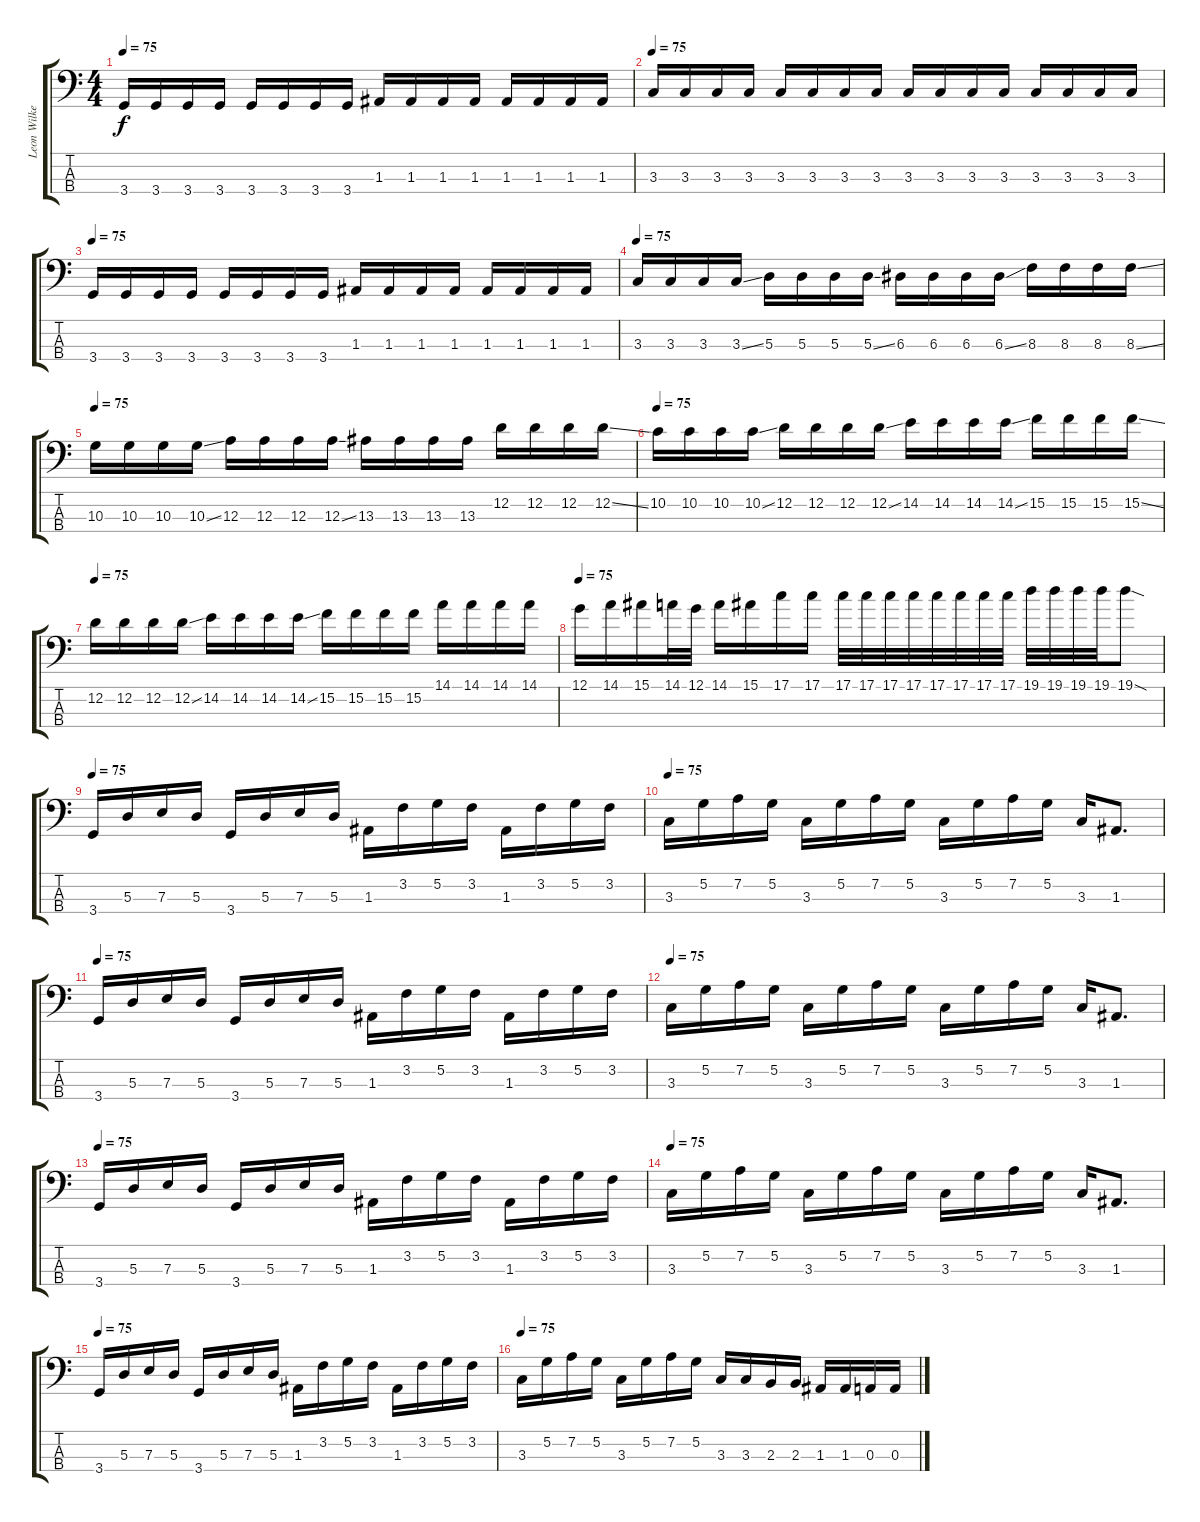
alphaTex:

\track ("Leon Wilkeson (bass)" "Leon Wilke") {instrument electricbassfinger}
\staff {score tabs}
\tuning (G2 D2 A1 E1) {hide}
\ts (4 4)
\tempo 75
\clef f4
\ks c
3.4.16{dy f} 3.4.16 3.4.16 3.4.16 3.4.16 3.4.16 3.4.16 3.4.16 1.3.16 1.3.16 1.3.16 1.3.16 1.3.16 1.3.16 1.3.16 1.3.16 |
\tempo 75
3.3.16 3.3.16 3.3.16 3.3.16 3.3.16 3.3.16 3.3.16 3.3.16 3.3.16 3.3.16 3.3.16 3.3.16 3.3.16 3.3.16 3.3.16 3.3.16 |
\tempo 75
3.4.16 3.4.16 3.4.16 3.4.16 3.4.16 3.4.16 3.4.16 3.4.16 1.3.16 1.3.16 1.3.16 1.3.16 1.3.16 1.3.16 1.3.16 1.3.16 |
\tempo 75
3.3.16 3.3.16 3.3.16 3.3{ss}.16 5.3.16 5.3.16 5.3.16 5.3{ss}.16 6.3.16 6.3.16 6.3.16 6.3{ss}.16 8.3.16 8.3.16 8.3.16 8.3{ss}.16 |
\tempo 75
10.3.16 10.3.16 10.3.16 10.3{ss}.16 12.3.16 12.3.16 12.3.16 12.3{ss}.16 13.3.16 13.3.16 13.3.16 13.3.16 12.2.16 12.2.16 12.2.16 12.2{ss}.16 |
\tempo 75
10.2.16 10.2.16 10.2.16 10.2{ss}.16 12.2.16 12.2.16 12.2.16 12.2{ss}.16 14.2.16 14.2.16 14.2.16 14.2{ss}.16 15.2.16 15.2.16 15.2.16 15.2{ss}.16 |
\tempo 75
12.2.16 12.2.16 12.2.16 12.2{ss}.16 14.2.16 14.2.16 14.2.16 14.2{ss}.16 15.2.16 15.2.16 15.2.16 15.2.16 14.1.16 14.1.16 14.1.16 14.1.16 |
\tempo 75
12.1.16 14.1.16 15.1.16 14.1.32 12.1.32 14.1.16 15.1.16 17.1.16 17.1.16 17.1.32 17.1.32 17.1.32 17.1.32 17.1.32 17.1.32 17.1.32 17.1.32 19.1.32 19.1.32 19.1.32 19.1.32 19.1{sod}.8 |
\tempo 75
3.4.16 5.3.16 7.3.16 5.3.16 3.4.16 5.3.16 7.3.16 5.3.16 1.3.16 3.2.16 5.2.16 3.2.16 1.3.16 3.2.16 5.2.16 3.2.16 |
\tempo 75
3.3.16 5.2.16 7.2.16 5.2.16 3.3.16 5.2.16 7.2.16 5.2.16 3.3.16 5.2.16 7.2.16 5.2.16 3.3.16 1.3.8{d} |
\tempo 75
3.4.16 5.3.16 7.3.16 5.3.16 3.4.16 5.3.16 7.3.16 5.3.16 1.3.16 3.2.16 5.2.16 3.2.16 1.3.16 3.2.16 5.2.16 3.2.16 |
\tempo 75
3.3.16 5.2.16 7.2.16 5.2.16 3.3.16 5.2.16 7.2.16 5.2.16 3.3.16 5.2.16 7.2.16 5.2.16 3.3.16 1.3.8{d} |
\tempo 75
3.4.16 5.3.16 7.3.16 5.3.16 3.4.16 5.3.16 7.3.16 5.3.16 1.3.16 3.2.16 5.2.16 3.2.16 1.3.16 3.2.16 5.2.16 3.2.16 |
\tempo 75
3.3.16 5.2.16 7.2.16 5.2.16 3.3.16 5.2.16 7.2.16 5.2.16 3.3.16 5.2.16 7.2.16 5.2.16 3.3.16 1.3.8{d} |
\tempo 75
3.4.16 5.3.16 7.3.16 5.3.16 3.4.16 5.3.16 7.3.16 5.3.16 1.3.16 3.2.16 5.2.16 3.2.16 1.3.16 3.2.16 5.2.16 3.2.16 |
\tempo 75
3.3.16 5.2.16 7.2.16 5.2.16 3.3.16 5.2.16 7.2.16 5.2.16 3.3.16 3.3.16 2.3.16 2.3.16 1.3.16 1.3.16 0.3.16 0.3.16
